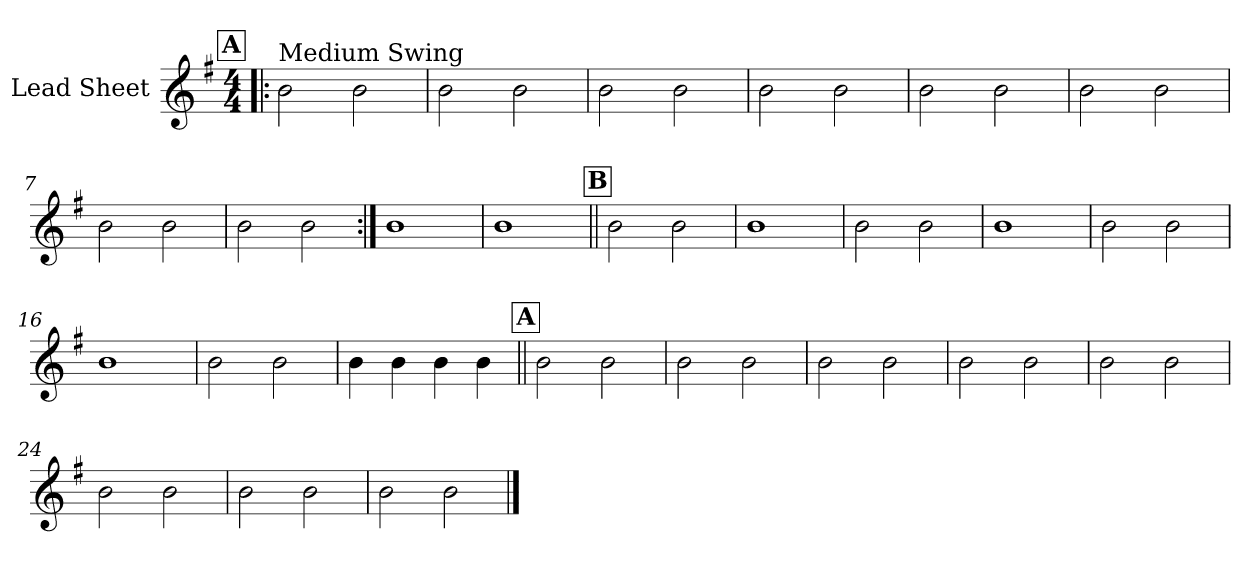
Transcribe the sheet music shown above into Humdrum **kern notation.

**kern
*part1
*staff1
*I"Lead Sheet
*clefG2
*k[f#]
*G:
*M4/4
!!LO:REH:place=s1:a:fs=14:t=A
=1!|:
!LO:TX:a:t=Medium Swing
2b\
2b\
=2
2b\
2b\
=3
2b\
2b\
=4
2b\
2b\
!!LO:LB:g=z
=5
2b\
2b\
=6
2b\
2b\
=7
2b\
2b\
=8
2b\
2b\
!!LO:LB:g=z
=9:|!
1b
=10
1b
!!LO:LB:g=z
!!LO:REH:place=s1:a:fs=14:t=B
=11||
2b\
2b\
=12
1b
=13
2b\
2b\
=14
1b
!!LO:LB:g=z
=15
2b\
2b\
=16
1b
=17
2b\
2b\
=18
4b\
4b\
4b\
4b\
!!LO:LB:g=z
!!LO:REH:place=s1:a:fs=14:t=A
=19||
2b\
2b\
=20
2b\
2b\
=21
2b\
2b\
=22
2b\
2b\
!!LO:LB:g=z
=23
2b\
2b\
=24
2b\
2b\
=25
2b\
2b\
=26
2b\
2b\
==
*-
